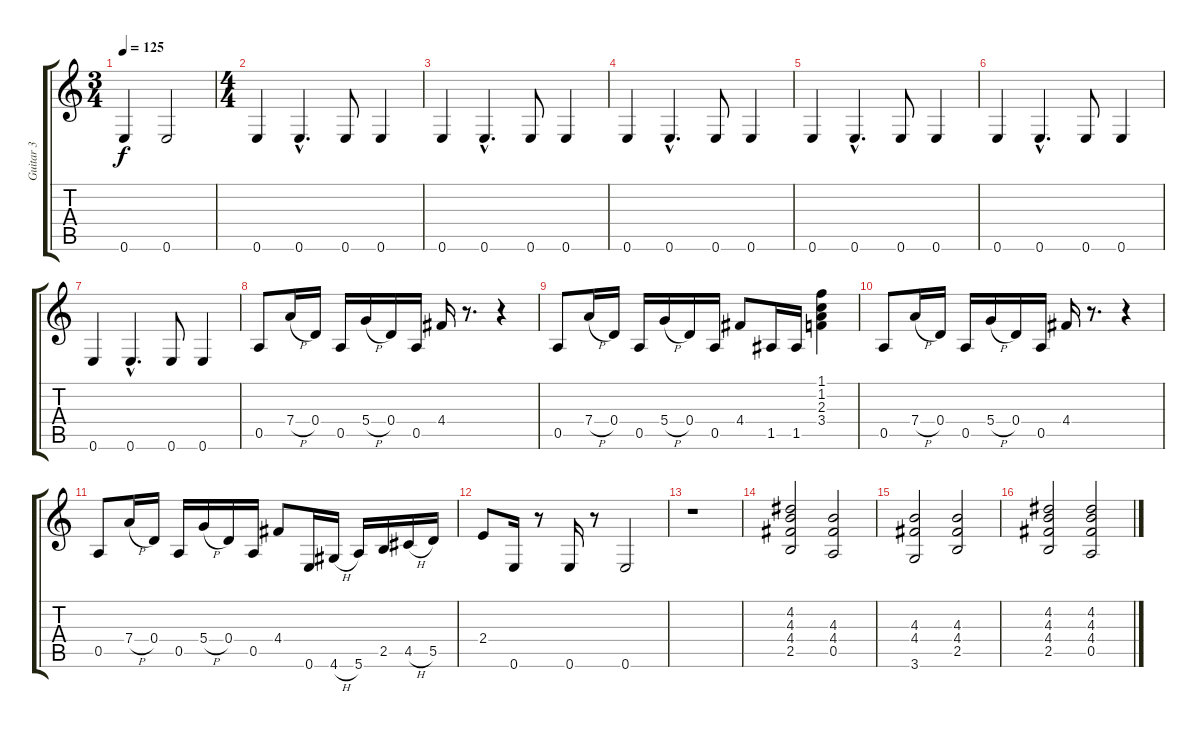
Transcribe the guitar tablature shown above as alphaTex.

\track ("Guitar 3" "Guitar 3") {instrument overdrivenguitar}
\staff {score tabs}
\tuning (E4 B3 G3 D3 A2 E2) {hide}
\ts (3 4)
\tempo 125
\clef g2
\ks c
0.6.4{dy f} 0.6.2 |
\ts (4 4)
0.6.4 0.6{hac}.4{d} 0.6.8 0.6.4 |
0.6.4 0.6{hac}.4{d} 0.6.8 0.6.4 |
0.6.4 0.6{hac}.4{d} 0.6.8 0.6.4 |
0.6.4 0.6{hac}.4{d} 0.6.8 0.6.4 |
0.6.4 0.6{hac}.4{d} 0.6.8 0.6.4 |
0.6.4 0.6{hac}.4{d} 0.6.8 0.6.4 |
0.5.8 7.4{h}.16 0.4.16 0.5.16 5.4{h}.16 0.4.16 0.5.16 4.4.16 r.8{d} r.4 |
0.5.8 7.4{h}.16 0.4.16 0.5.16 5.4{h}.16 0.4.16 0.5.16 4.4.8 1.5.16 1.5.16 (1.1 1.2 2.3 3.4).4 |
0.5.8 7.4{h}.16 0.4.16 0.5.16 5.4{h}.16 0.4.16 0.5.16 4.4.16 r.8{d} r.4 |
0.5.8 7.4{h}.16 0.4.16 0.5.16 5.4{h}.16 0.4.16 0.5.16 4.4.8 0.6.16 4.6{h}.16 5.6.16 2.5.16 4.5{h}.16 5.5.16 |
2.4.8 0.6.16 r.8 0.6.16 r.8 0.6.2 |
r.1 |
(4.2 4.3 4.4 2.5).2 (4.3 4.4 0.5).2 |
(4.3 4.4 3.6).2 (4.3 4.4 2.5).2 |
(4.2 4.3 4.4 2.5).2 (4.2 4.3 4.4 0.5).2
